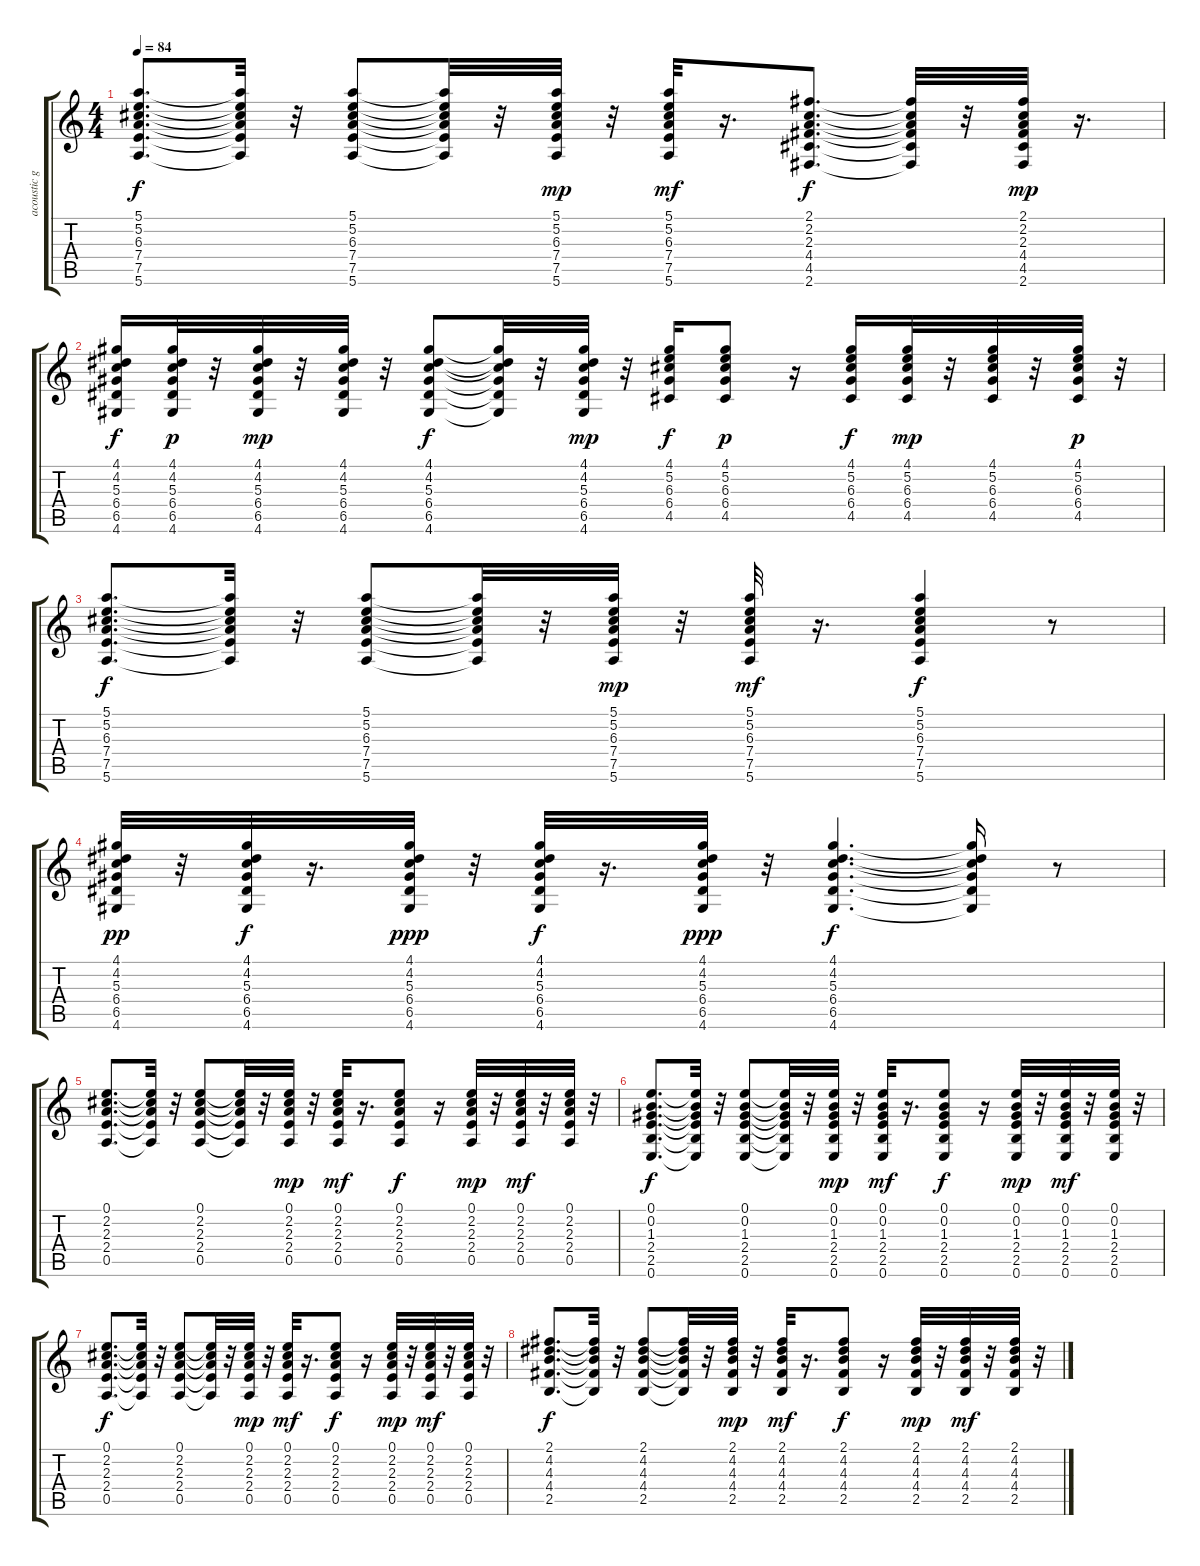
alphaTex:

\track ("acoustic guitar" "acoustic g") {instrument acousticguitarsteel}
\staff {score tabs}
\tuning (E4 B3 G3 D3 A2 E2) {hide}
\ts (4 4)
\tempo 84
\clef g2
\ks c
(5.1 5.2 6.3 7.4 7.5 5.6).8{d dy f} (5.1{t} 5.2{t} 6.3{t} 7.4{t} 7.5{t} 5.6{t}).32 r.32 (5.1 5.2 6.3 7.4 7.5 5.6).8 (5.1{t} 5.2{t} 6.3{t} 7.4{t} 7.5{t} 5.6{t}).32 r.32 (5.1 5.2 6.3 7.4 7.5 5.6).32{dy mp} r.32 (5.1 5.2 6.3 7.4 7.5 5.6).32{dy mf} r.16{d} (2.1 2.2 2.3 4.4 4.5 2.6).8{d dy f} (2.1{t} 2.2{t} 2.3{t} 4.4{t} 4.5{t} 2.6{t}).32 r.32 (2.1 2.2 2.3 4.4 4.5 2.6).32{dy mp} r.16{d} |
(4.1 4.2 5.3 6.4 6.5 4.6).16{dy f} (4.1 4.2 5.3 6.4 6.5 4.6).32{dy p} r.32 (4.1 4.2 5.3 6.4 6.5 4.6).32{dy mp} r.32 (4.1 4.2 5.3 6.4 6.5 4.6).32 r.32 (4.1 4.2 5.3 6.4 6.5 4.6).8{dy f} (4.1{t} 4.2{t} 5.3{t} 6.4{t} 6.5{t} 4.6{t}).32 r.32 (4.1 4.2 5.3 6.4 6.5 4.6).32{dy mp} r.32 (4.1 5.2 6.3 6.4 4.5).16{dy f} (4.1 5.2 6.3 6.4 4.5).8{dy p} r.16 (4.1 5.2 6.3 6.4 4.5).16{dy f} (4.1 5.2 6.3 6.4 4.5).32{dy mp} r.32 (4.1 5.2 6.3 6.4 4.5).32 r.32 (4.1 5.2 6.3 6.4 4.5).32{dy p} r.32 |
(5.1 5.2 6.3 7.4 7.5 5.6).8{d dy f} (5.1{t} 5.2{t} 6.3{t} 7.4{t} 7.5{t} 5.6{t}).32 r.32 (5.1 5.2 6.3 7.4 7.5 5.6).8 (5.1{t} 5.2{t} 6.3{t} 7.4{t} 7.5{t} 5.6{t}).32 r.32 (5.1 5.2 6.3 7.4 7.5 5.6).32{dy mp} r.32 (5.1 5.2 6.3 7.4 7.5 5.6).32{dy mf} r.16{d} (5.1 5.2 6.3 7.4 7.5 5.6).4{dy f} r.8 |
(4.1 4.2 5.3 6.4 6.5 4.6).32{dy pp} r.32 (4.1 4.2 5.3 6.4 6.5 4.6).32{dy f} r.16{d} (4.1 4.2 5.3 6.4 6.5 4.6).32{dy ppp} r.32 (4.1 4.2 5.3 6.4 6.5 4.6).32{dy f} r.16{d} (4.1 4.2 5.3 6.4 6.5 4.6).32{dy ppp} r.32 (4.1 4.2 5.3 6.4 6.5 4.6).4{d dy f} (4.1{t} 4.2{t} 5.3{t} 6.4{t} 6.5{t} 4.6{t}).16 r.8 |
(0.1 2.2 2.3 2.4 0.5).8{d} (0.1{t} 2.2{t} 2.3{t} 2.4{t} 0.5{t}).32 r.32 (0.1 2.2 2.3 2.4 0.5).8 (0.1{t} 2.2{t} 2.3{t} 2.4{t} 0.5{t}).32 r.32 (0.1 2.2 2.3 2.4 0.5).32{dy mp} r.32 (0.1 2.2 2.3 2.4 0.5).32{dy mf} r.16{d} (0.1 2.2 2.3 2.4 0.5).8{dy f} r.16 (0.1 2.2 2.3 2.4 0.5).32{dy mp} r.32 (0.1 2.2 2.3 2.4 0.5).32{dy mf} r.32 (0.1 2.2 2.3 2.4 0.5).32 r.32 |
(0.1 0.2 1.3 2.4 2.5 0.6).8{d dy f} (0.1{t} 0.2{t} 1.3{t} 2.4{t} 2.5{t} 0.6{t}).32 r.32 (0.1 0.2 1.3 2.4 2.5 0.6).8 (0.1{t} 0.2{t} 1.3{t} 2.4{t} 2.5{t} 0.6{t}).32 r.32 (0.1 0.2 1.3 2.4 2.5 0.6).32{dy mp} r.32 (0.1 0.2 1.3 2.4 2.5 0.6).32{dy mf} r.16{d} (0.1 0.2 1.3 2.4 2.5 0.6).8{dy f} r.16 (0.1 0.2 1.3 2.4 2.5 0.6).32{dy mp} r.32 (0.1 0.2 1.3 2.4 2.5 0.6).32{dy mf} r.32 (0.1 0.2 1.3 2.4 2.5 0.6).32 r.32 |
(0.1 2.2 2.3 2.4 0.5).8{d dy f} (0.1{t} 2.2{t} 2.3{t} 2.4{t} 0.5{t}).32 r.32 (0.1 2.2 2.3 2.4 0.5).8 (0.1{t} 2.2{t} 2.3{t} 2.4{t} 0.5{t}).32 r.32 (0.1 2.2 2.3 2.4 0.5).32{dy mp} r.32 (0.1 2.2 2.3 2.4 0.5).32{dy mf} r.16{d} (0.1 2.2 2.3 2.4 0.5).8{dy f} r.16 (0.1 2.2 2.3 2.4 0.5).32{dy mp} r.32 (0.1 2.2 2.3 2.4 0.5).32{dy mf} r.32 (0.1 2.2 2.3 2.4 0.5).32 r.32 |
(2.1 4.2 4.3 4.4 2.5).8{d dy f} (2.1{t} 4.2{t} 4.3{t} 4.4{t} 2.5{t}).32 r.32 (2.1 4.2 4.3 4.4 2.5).8 (2.1{t} 4.2{t} 4.3{t} 4.4{t} 2.5{t}).32 r.32 (2.1 4.2 4.3 4.4 2.5).32{dy mp} r.32 (2.1 4.2 4.3 4.4 2.5).32{dy mf} r.16{d} (2.1 4.2 4.3 4.4 2.5).8{dy f} r.16 (2.1 4.2 4.3 4.4 2.5).32{dy mp} r.32 (2.1 4.2 4.3 4.4 2.5).32{dy mf} r.32 (2.1 4.2 4.3 4.4 2.5).32 r.32
